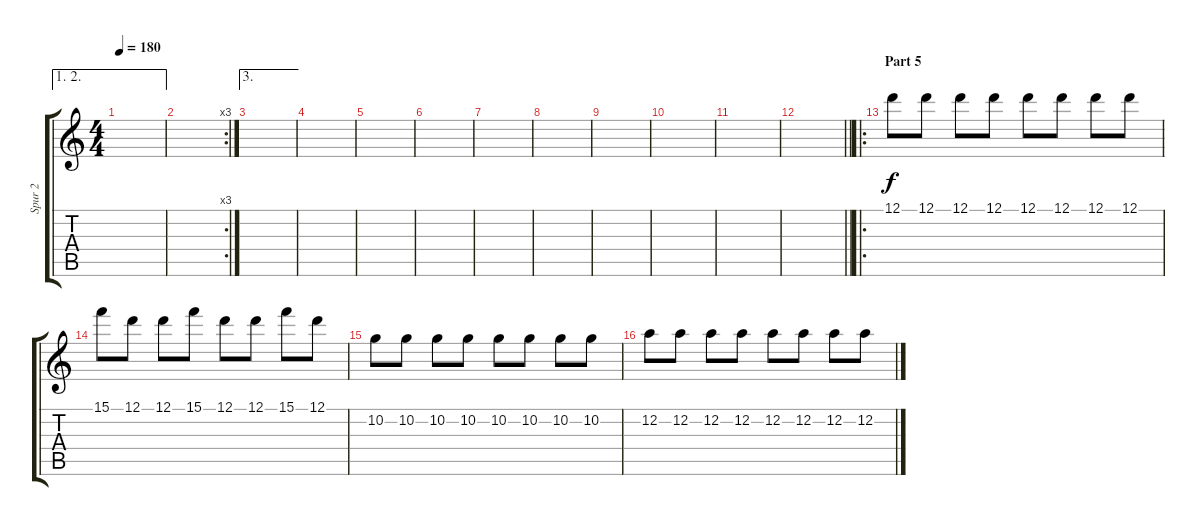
\track ("Spur 2" "Spur 2") {instrument distortionguitar}
\staff {score tabs}
\tuning (D4 A3 G3 D3 A2 D2) {hide}
\ae (1 2)
\ts (4 4)
\tempo 180
\clef g2
\ks c
|
\rc 3
|
\ae 3
|
|
|
|
|
|
|
|
|
\barLineRight lightlight
|
\ro
\section ("" "Part 5")
12.1.8{instrument distortionguitar} 12.1.8 12.1.8 12.1.8 12.1.8 12.1.8 12.1.8 12.1.8 |
15.1.8 12.1.8 12.1.8 15.1.8 12.1.8 12.1.8 15.1.8 12.1.8 |
10.2.8 10.2.8 10.2.8 10.2.8 10.2.8 10.2.8 10.2.8 10.2.8 |
12.2.8 12.2.8 12.2.8 12.2.8 12.2.8 12.2.8 12.2.8 12.2.8
